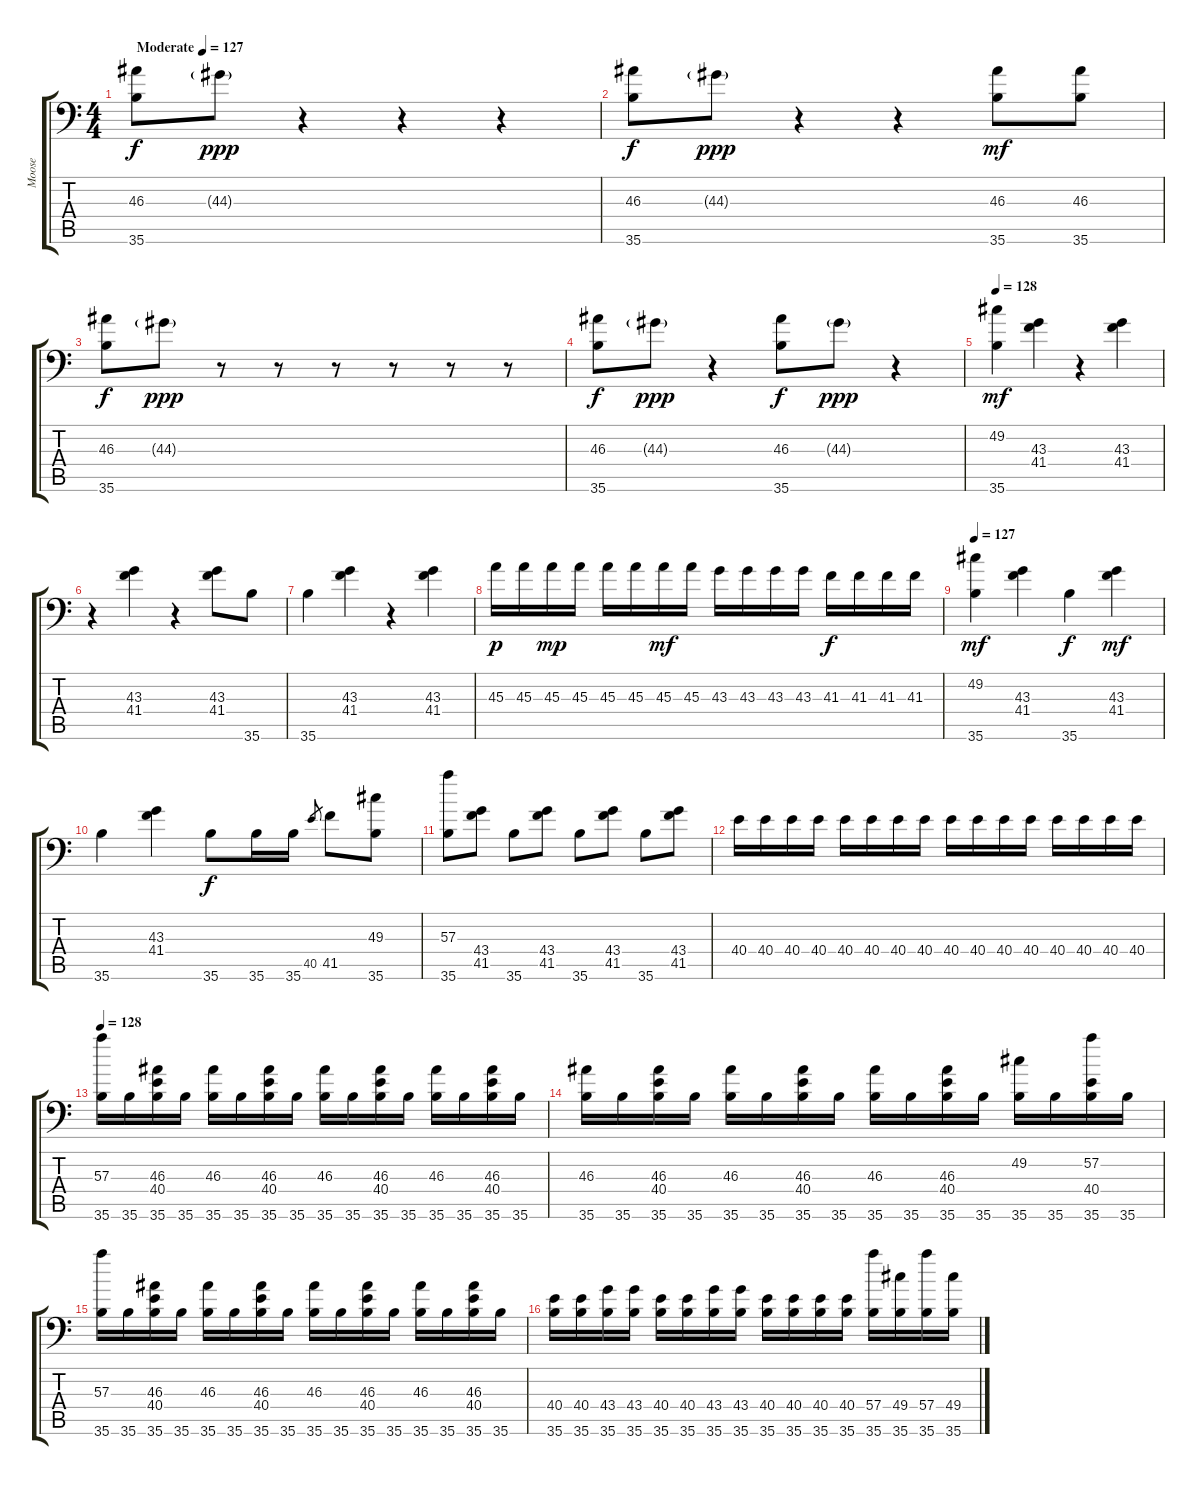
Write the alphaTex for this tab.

\track ("Moose" "Moose") {instrument acousticgrandpiano}
\staff {score tabs}
\tuning (C-1 C-1 C-1 C-1 C-1 C-1) {hide}
\ts (4 4)
\tempo (127 "Moderate")
\clef f4
\ks c
(46.3 35.6).8{dy f instrument acousticgrandpiano} 44.3{g}.8{dy ppp} r.4 r.4 r.4 |
(46.3 35.6).8{dy f} 44.3{g}.8{dy ppp} r.4 r.4 (46.3 35.6).8{dy mf} (46.3 35.6).8 |
(46.3 35.6).8{dy f} 44.3{g}.8{dy ppp} r.8 r.8 r.8 r.8 r.8 r.8 |
(46.3 35.6).8{dy f} 44.3{g}.8{dy ppp} r.4 (46.3 35.6).8{dy f} 44.3{g}.8{dy ppp} r.4 |
\tempo 128
(49.2 35.6).4{dy mf} (43.3 41.4).4 r.4 (43.3 41.4).4 |
r.4 (43.3 41.4).4 r.4 (43.3 41.4).8 35.6.8 |
35.6.4 (43.3 41.4).4 r.4 (43.3 41.4).4 |
45.3.16{dy p} 45.3.16 45.3.16{dy mp} 45.3.16 45.3.16 45.3.16 45.3.16{dy mf} 45.3.16 43.3.16 43.3.16 43.3.16 43.3.16 41.3.16{dy f} 41.3.16 41.3.16 41.3.16 |
\tempo 127
(49.2 35.6).4{dy mf} (43.3 41.4).4 35.6.4{dy f} (43.3 41.4).4{dy mf} |
35.6.4 (43.3 41.4).4 35.6.8{dy f} 35.6.16 35.6.16 40.5.8{gr} 41.5.8 (49.3 35.6).8 |
(57.3 35.6).8 (43.4 41.5).8 35.6.8 (43.4 41.5).8 35.6.8 (43.4 41.5).8 35.6.8 (43.4 41.5).8 |
40.4.16 40.4.16 40.4.16 40.4.16 40.4.16 40.4.16 40.4.16 40.4.16 40.4.16 40.4.16 40.4.16 40.4.16 40.4.16 40.4.16 40.4.16 40.4.16 |
\tempo 128
(57.3 35.6).16 35.6.16 (46.3 40.4 35.6).16 35.6.16 (46.3 35.6).16 35.6.16 (46.3 40.4 35.6).16 35.6.16 (46.3 35.6).16 35.6.16 (46.3 40.4 35.6).16 35.6.16 (46.3 35.6).16 35.6.16 (46.3 40.4 35.6).16 35.6.16 |
(46.3 35.6).16 35.6.16 (46.3 40.4 35.6).16 35.6.16 (46.3 35.6).16 35.6.16 (46.3 40.4 35.6).16 35.6.16 (46.3 35.6).16 35.6.16 (46.3 40.4 35.6).16 35.6.16 (49.2 35.6).16 35.6.16 (57.2 40.4 35.6).16 35.6.16 |
(57.3 35.6).16 35.6.16 (46.3 40.4 35.6).16 35.6.16 (46.3 35.6).16 35.6.16 (46.3 40.4 35.6).16 35.6.16 (46.3 35.6).16 35.6.16 (46.3 40.4 35.6).16 35.6.16 (46.3 35.6).16 35.6.16 (46.3 40.4 35.6).16 35.6.16 |
(40.4 35.6).16 (40.4 35.6).16 (43.4 35.6).16 (43.4 35.6).16 (40.4 35.6).16 (40.4 35.6).16 (43.4 35.6).16 (43.4 35.6).16 (40.4 35.6).16 (40.4 35.6).16 (40.4 35.6).16 (40.4 35.6).16 (57.4 35.6).16 (49.4 35.6).16 (57.4 35.6).16 (49.4 35.6).16
